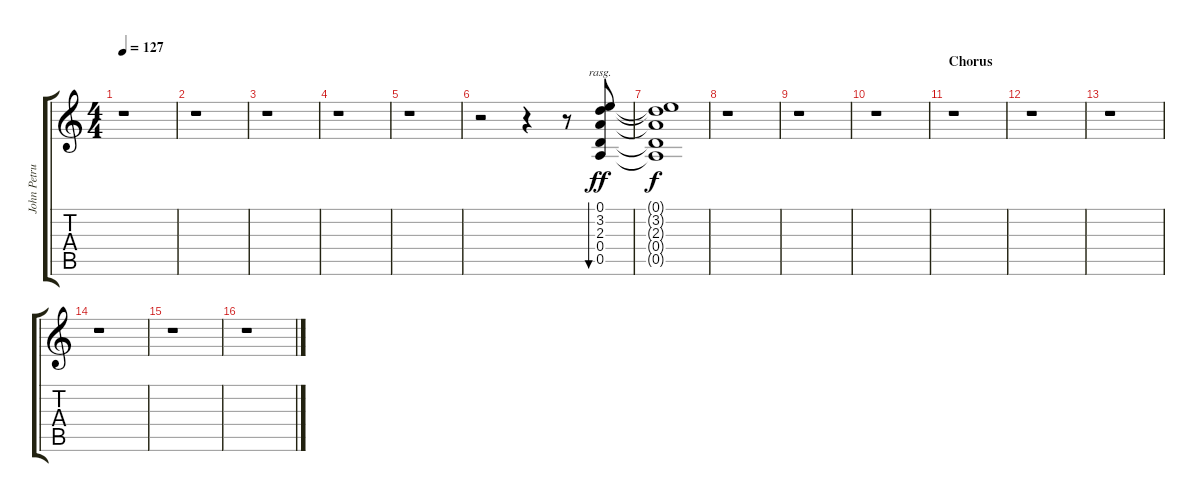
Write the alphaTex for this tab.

\track ("John Petrucci (6 string Acoustic)" "John Petru") {instrument acousticguitarsteel}
\staff {score tabs}
\tuning (E4 B3 G3 D3 A2 E2) {hide}
\ts (4 4)
\tempo 127
\clef g2
\ks c
r.1{dy f} |
r.1 |
r.1 |
r.1 |
r.1 |
r.2 r.4 r.8 (0.1 3.2 2.3 0.4 0.5).8{bu 480 rasg ii dy ff volume 12 instrument acousticguitarsteel} |
(0.1{t} 3.2{t} 2.3{t} 0.4{t} 0.5{t}).1{dy f instrument acousticguitarsteel} |
r.1 |
r.1 |
r.1 |
\section ("" "Chorus")
r.1 |
r.1 |
r.1 |
r.1 |
r.1 |
r.1
